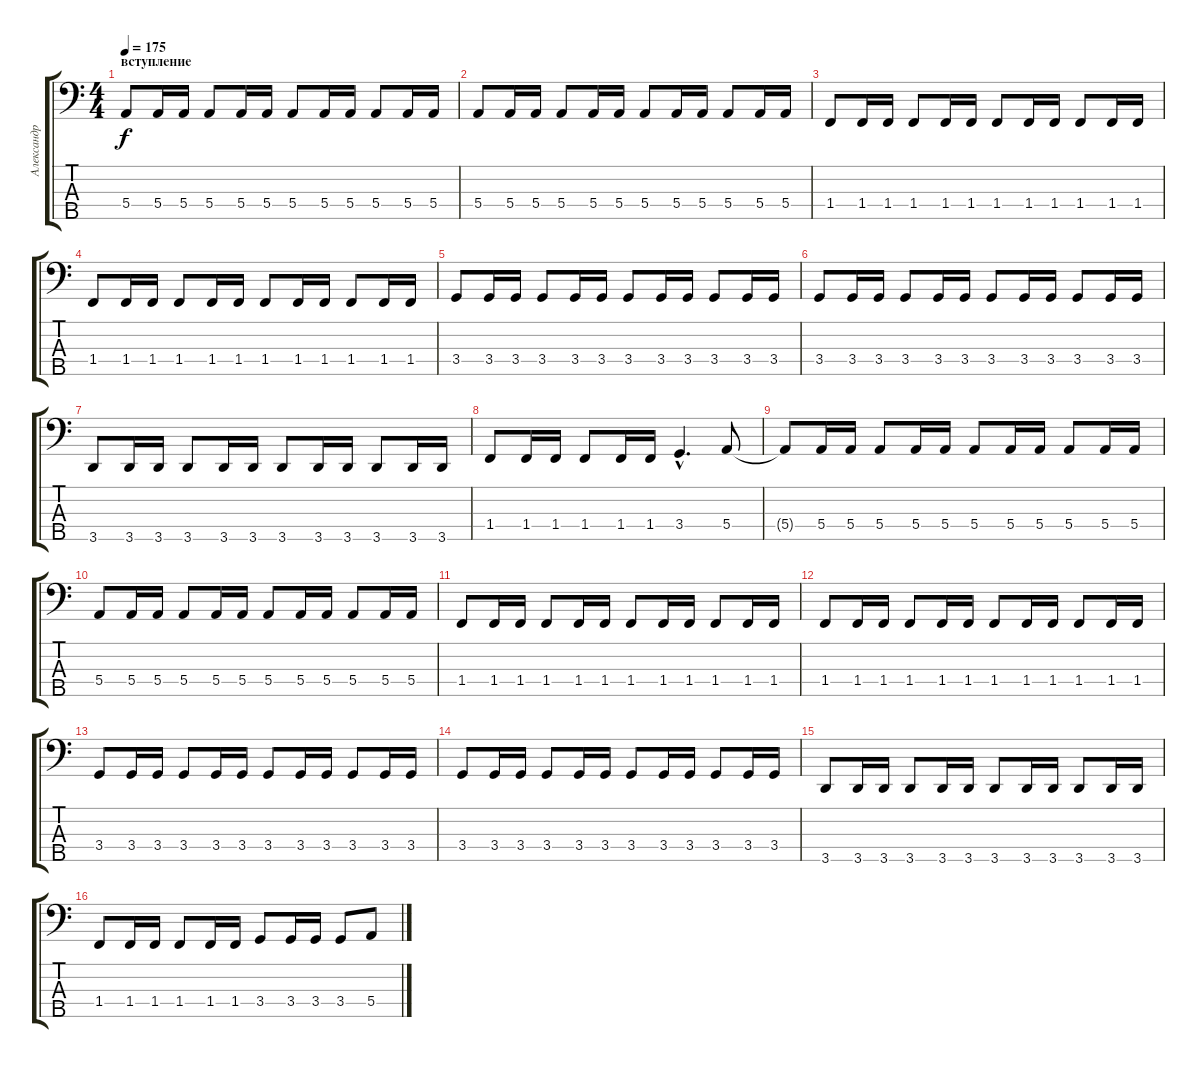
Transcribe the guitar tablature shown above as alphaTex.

\track ("Александр Швец" "Александр ") {instrument electricbasspick}
\staff {score tabs}
\tuning (G2 D2 A1 E1 B0) {hide}
\ts (4 4)
\section ("" "вступление")
\tempo 175
\clef f4
\ks c
5.4.8{dy f instrument electricbasspick} 5.4.16 5.4.16 5.4.8 5.4.16 5.4.16 5.4.8 5.4.16 5.4.16 5.4.8 5.4.16 5.4.16 |
5.4.8 5.4.16 5.4.16 5.4.8 5.4.16 5.4.16 5.4.8 5.4.16 5.4.16 5.4.8 5.4.16 5.4.16 |
1.4.8 1.4.16 1.4.16 1.4.8 1.4.16 1.4.16 1.4.8 1.4.16 1.4.16 1.4.8 1.4.16 1.4.16 |
1.4.8 1.4.16 1.4.16 1.4.8 1.4.16 1.4.16 1.4.8 1.4.16 1.4.16 1.4.8 1.4.16 1.4.16 |
3.4.8 3.4.16 3.4.16 3.4.8 3.4.16 3.4.16 3.4.8 3.4.16 3.4.16 3.4.8 3.4.16 3.4.16 |
3.4.8 3.4.16 3.4.16 3.4.8 3.4.16 3.4.16 3.4.8 3.4.16 3.4.16 3.4.8 3.4.16 3.4.16 |
3.5.8 3.5.16 3.5.16 3.5.8 3.5.16 3.5.16 3.5.8 3.5.16 3.5.16 3.5.8 3.5.16 3.5.16 |
1.4.8 1.4.16 1.4.16 1.4.8 1.4.16 1.4.16 3.4{hac}.4{d} 5.4.8 |
5.4{t}.8 5.4.16 5.4.16 5.4.8 5.4.16 5.4.16 5.4.8 5.4.16 5.4.16 5.4.8 5.4.16 5.4.16 |
5.4.8 5.4.16 5.4.16 5.4.8 5.4.16 5.4.16 5.4.8 5.4.16 5.4.16 5.4.8 5.4.16 5.4.16 |
1.4.8 1.4.16 1.4.16 1.4.8 1.4.16 1.4.16 1.4.8 1.4.16 1.4.16 1.4.8 1.4.16 1.4.16 |
1.4.8 1.4.16 1.4.16 1.4.8 1.4.16 1.4.16 1.4.8 1.4.16 1.4.16 1.4.8 1.4.16 1.4.16 |
3.4.8 3.4.16 3.4.16 3.4.8 3.4.16 3.4.16 3.4.8 3.4.16 3.4.16 3.4.8 3.4.16 3.4.16 |
3.4.8 3.4.16 3.4.16 3.4.8 3.4.16 3.4.16 3.4.8 3.4.16 3.4.16 3.4.8 3.4.16 3.4.16 |
3.5.8 3.5.16 3.5.16 3.5.8 3.5.16 3.5.16 3.5.8 3.5.16 3.5.16 3.5.8 3.5.16 3.5.16 |
1.4.8 1.4.16 1.4.16 1.4.8 1.4.16 1.4.16 3.4.8 3.4.16 3.4.16 3.4.8 5.4.8
